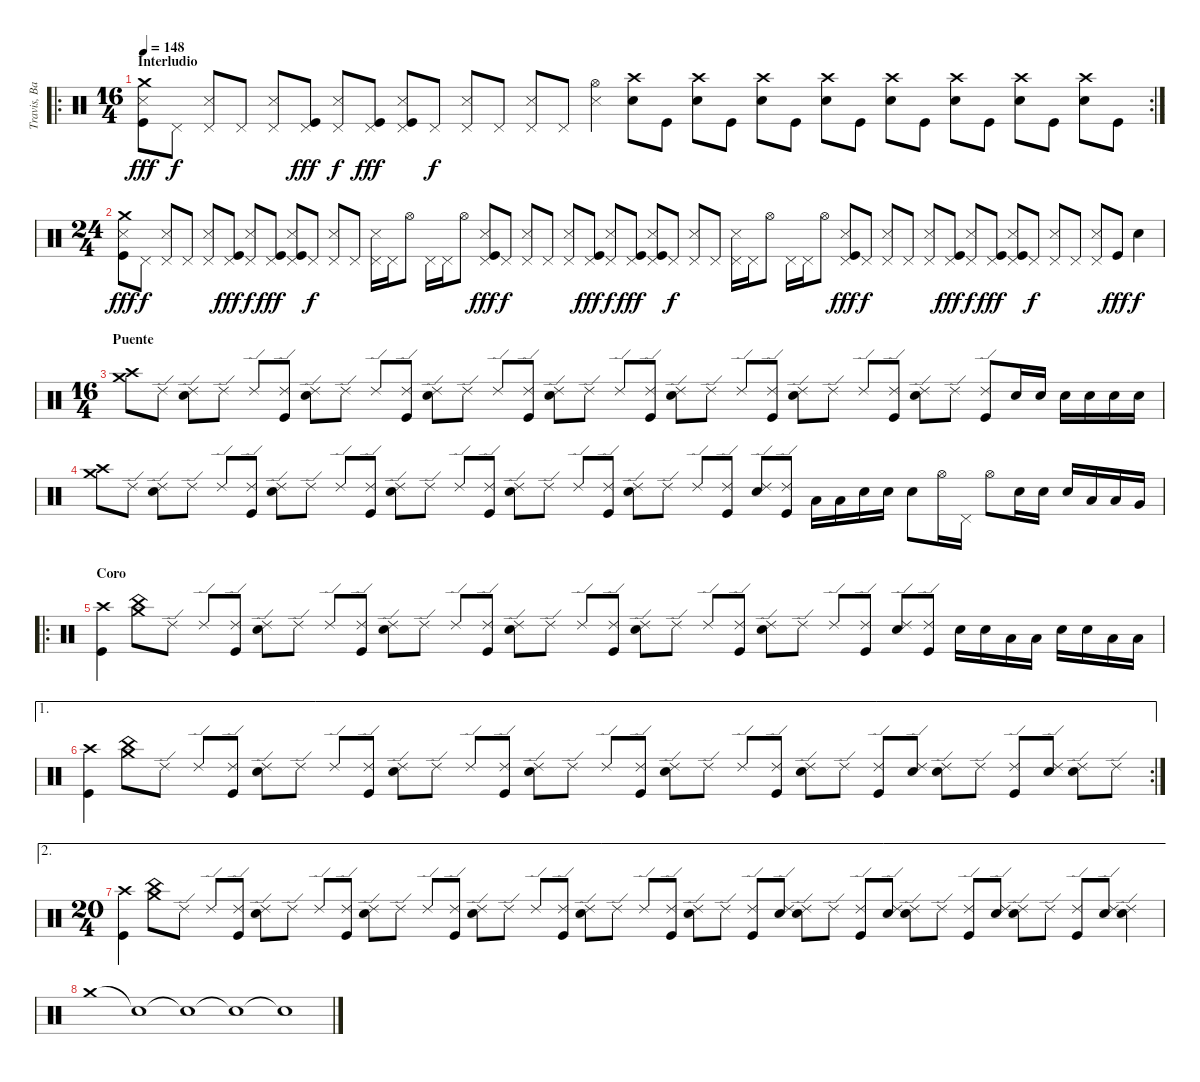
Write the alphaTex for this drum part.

\track ("Travis, Batería" "Travis, Ba") {instrument percussion}
\staff {score}
\articulation defaults
\ro
\rc 2
\ts (16 4)
\section ("" "Interludio")
\tempo 148
\clef neutral
\ks c
("Crash medium (hit)" "Snare (side stick) 3" "Kick (hit)").8{dy fff} "Pedal Hi-Hat (hit)".8{dy f} ("Pedal Hi-Hat (hit)" "Snare (side stick) 3").8 "Pedal Hi-Hat (hit)".8 ("Pedal Hi-Hat (hit)" "Snare (side stick) 3").8 ("Pedal Hi-Hat (hit)" "Kick (hit)").8{dy fff} ("Pedal Hi-Hat (hit)" "Snare (side stick) 3").8{dy f} ("Pedal Hi-Hat (hit)" "Kick (hit)").8{dy fff} ("Pedal Hi-Hat (hit)" "Snare (side stick) 3" "Kick (hit)").8 "Pedal Hi-Hat (hit)".8{dy f} ("Pedal Hi-Hat (hit)" "Snare (side stick) 3").8 "Pedal Hi-Hat (hit)".8 ("Pedal Hi-Hat (hit)" "Snare (side stick) 3").8 "Pedal Hi-Hat (hit)".8 ("Hi-Hat (open)" "Snare (side stick) 3").4 ("Crash high (hit)" "Snare (hit) 2").8 "Kick (hit)".8 ("Crash high (hit)" "Snare (hit) 2").8 "Kick (hit)".8 ("Crash high (hit)" "Snare (hit) 2").8 "Kick (hit)".8 ("Crash high (hit)" "Snare (hit) 2").8 "Kick (hit)".8 ("Crash high (hit)" "Snare (hit) 2").8 "Kick (hit)".8 ("Crash high (hit)" "Snare (hit) 2").8 "Kick (hit)".8 ("Crash high (hit)" "Snare (hit) 2").8 "Kick (hit)".8 ("Crash high (hit)" "Snare (hit) 2").8 "Kick (hit)".8 |
\ts (24 4)
("Crash medium (hit)" "Snare (side stick) 3" "Kick (hit)").8{dy fff} "Pedal Hi-Hat (hit)".8{dy f} ("Pedal Hi-Hat (hit)" "Snare (side stick) 3").8 "Pedal Hi-Hat (hit)".8 ("Pedal Hi-Hat (hit)" "Snare (side stick) 3").8 ("Pedal Hi-Hat (hit)" "Kick (hit)").8{dy fff} ("Pedal Hi-Hat (hit)" "Snare (side stick) 3").8{dy f} ("Pedal Hi-Hat (hit)" "Kick (hit)").8{dy fff} ("Pedal Hi-Hat (hit)" "Snare (side stick) 3" "Kick (hit)").8 "Pedal Hi-Hat (hit)".8{dy f} ("Pedal Hi-Hat (hit)" "Snare (side stick) 3").8 "Pedal Hi-Hat (hit)".8 ("Pedal Hi-Hat (hit)" "Snare (side stick) 3").16 "Pedal Hi-Hat (hit)".16 "Hi-Hat (open)".8 "Pedal Hi-Hat (hit)".16 "Pedal Hi-Hat (hit)".16 "Hi-Hat (open)".8 ("Pedal Hi-Hat (hit)" "Snare (side stick) 3" "Kick (hit)").8{dy fff} "Pedal Hi-Hat (hit)".8{dy f} ("Pedal Hi-Hat (hit)" "Snare (side stick) 3").8 "Pedal Hi-Hat (hit)".8 ("Pedal Hi-Hat (hit)" "Snare (side stick) 3").8 ("Pedal Hi-Hat (hit)" "Kick (hit)").8{dy fff} ("Pedal Hi-Hat (hit)" "Snare (side stick) 3").8{dy f} ("Pedal Hi-Hat (hit)" "Kick (hit)").8{dy fff} ("Pedal Hi-Hat (hit)" "Snare (side stick) 3" "Kick (hit)").8 "Pedal Hi-Hat (hit)".8{dy f} ("Pedal Hi-Hat (hit)" "Snare (side stick) 3").8 "Pedal Hi-Hat (hit)".8 ("Pedal Hi-Hat (hit)" "Snare (side stick) 3").16 "Pedal Hi-Hat (hit)".16 "Hi-Hat (open)".8 "Pedal Hi-Hat (hit)".16 "Pedal Hi-Hat (hit)".16 "Hi-Hat (open)".8 ("Pedal Hi-Hat (hit)" "Snare (side stick) 3" "Kick (hit)").8{dy fff} "Pedal Hi-Hat (hit)".8{dy f} ("Pedal Hi-Hat (hit)" "Snare (side stick) 3").8 "Pedal Hi-Hat (hit)".8 ("Pedal Hi-Hat (hit)" "Snare (side stick) 3").8 ("Pedal Hi-Hat (hit)" "Kick (hit)").8{dy fff} ("Pedal Hi-Hat (hit)" "Snare (side stick) 3").8{dy f} ("Pedal Hi-Hat (hit)" "Kick (hit)").8{dy fff} ("Pedal Hi-Hat (hit)" "Snare (side stick) 3" "Kick (hit)").8 "Pedal Hi-Hat (hit)".8{dy f} ("Pedal Hi-Hat (hit)" "Snare (side stick) 3").8 "Pedal Hi-Hat (hit)".8 ("Pedal Hi-Hat (hit)" "Snare (side stick) 3").8 "Kick (hit)".8{dy fff} "Snare (hit) 2".4{dy f} |
\ts (16 4)
\section ("" "Puente")
("Crash medium (hit)" "Crash high (hit)").8 "Ride (edge) 2".8 ("Ride (edge) 2" "Snare (hit) 2").8 "Ride (edge) 2".8 "Ride (edge) 2".8 ("Ride (edge) 2" "Kick (hit)").8 ("Ride (edge) 2" "Snare (hit) 2").8 "Ride (edge) 2".8 "Ride (edge) 2".8 ("Ride (edge) 2" "Kick (hit)").8 ("Ride (edge) 2" "Snare (hit) 2").8 "Ride (edge) 2".8 "Ride (edge) 2".8 ("Ride (edge) 2" "Kick (hit)").8 ("Ride (edge) 2" "Snare (hit) 2").8 "Ride (edge) 2".8 "Ride (edge) 2".8 ("Ride (edge) 2" "Kick (hit)").8 ("Ride (edge) 2" "Snare (hit) 2").8 "Ride (edge) 2".8 "Ride (edge) 2".8 ("Ride (edge) 2" "Kick (hit)").8 ("Ride (edge) 2" "Snare (hit) 2").8 "Ride (edge) 2".8 "Ride (edge) 2".8 ("Ride (edge) 2" "Kick (hit)").8 ("Ride (edge) 2" "Snare (hit) 2").8 "Ride (edge) 2".8 ("Ride (edge) 2" "Kick (hit)").8 "Snare (hit) 2".16 "Snare (hit) 2".16 "Snare (hit) 2".16 "Snare (hit) 2".16 "Snare (hit) 2".16 "Snare (hit) 2".16 |
("Crash medium (hit)" "Crash high (hit)").8 "Ride (edge) 2".8 ("Ride (edge) 2" "Snare (hit) 2").8 "Ride (edge) 2".8 "Ride (edge) 2".8 ("Ride (edge) 2" "Kick (hit)").8 ("Ride (edge) 2" "Snare (hit) 2").8 "Ride (edge) 2".8 "Ride (edge) 2".8 ("Ride (edge) 2" "Kick (hit)").8 ("Ride (edge) 2" "Snare (hit) 2").8 "Ride (edge) 2".8 "Ride (edge) 2".8 ("Ride (edge) 2" "Kick (hit)").8 ("Ride (edge) 2" "Snare (hit) 2").8 "Ride (edge) 2".8 "Ride (edge) 2".8 ("Ride (edge) 2" "Kick (hit)").8 ("Ride (edge) 2" "Snare (hit) 2").8 "Ride (edge) 2".8 "Ride (edge) 2".8 ("Ride (edge) 2" "Kick (hit)").8 ("Ride (edge) 2" "Snare (hit) 2").8 ("Ride (edge) 2" "Kick (hit)").8 "Low Tom (hit)".16 "Low Tom (hit)".16 "Snare (hit) 2".16 "Snare (hit) 2".16 "Snare (hit) 2".8 "Hi-Hat (open)".16 "Pedal Hi-Hat (hit)".16 "Hi-Hat (open)".8 "Snare (hit) 2".16 "Snare (hit) 2".16 "Snare (hit) 2".16 "Low Tom (hit)".16 "Low Tom (hit)".16 "Very Low Tom (hit)".16 |
\ro
\section ("" "Coro")
("Crash high (hit)" "Kick (hit)").4 ("Crash medium (hit)" "China (hit)").8 "Ride (edge) 2".8 "Ride (edge) 2".8 ("Ride (edge) 2" "Kick (hit)").8 ("Ride (edge) 2" "Snare (hit) 2").8 "Ride (edge) 2".8 "Ride (edge) 2".8 ("Ride (edge) 2" "Kick (hit)").8 ("Ride (edge) 2" "Snare (hit) 2").8 "Ride (edge) 2".8 "Ride (edge) 2".8 ("Ride (edge) 2" "Kick (hit)").8 ("Ride (edge) 2" "Snare (hit) 2").8 "Ride (edge) 2".8 "Ride (edge) 2".8 ("Ride (edge) 2" "Kick (hit)").8 ("Ride (edge) 2" "Snare (hit) 2").8 "Ride (edge) 2".8 "Ride (edge) 2".8 ("Ride (edge) 2" "Kick (hit)").8 ("Ride (edge) 2" "Snare (hit) 2").8 "Ride (edge) 2".8 "Ride (edge) 2".8 ("Ride (edge) 2" "Kick (hit)").8 ("Ride (edge) 2" "Snare (hit) 2").8 ("Ride (edge) 2" "Kick (hit)").8 "Snare (hit) 2".16 "Snare (hit) 2".16 "Low Tom (hit)".16 "Low Tom (hit)".16 "Snare (hit) 2".16 "Snare (hit) 2".16 "Low Tom (hit)".16 "Low Tom (hit)".16 |
\ae 1
\rc 2
("Crash high (hit)" "Kick (hit)").4 ("Crash medium (hit)" "China (hit)").8 "Ride (edge) 2".8 "Ride (edge) 2".8 ("Ride (edge) 2" "Kick (hit)").8 ("Ride (edge) 2" "Snare (hit) 2").8 "Ride (edge) 2".8 "Ride (edge) 2".8 ("Ride (edge) 2" "Kick (hit)").8 ("Ride (edge) 2" "Snare (hit) 2").8 "Ride (edge) 2".8 "Ride (edge) 2".8 ("Ride (edge) 2" "Kick (hit)").8 ("Ride (edge) 2" "Snare (hit) 2").8 "Ride (edge) 2".8 "Ride (edge) 2".8 ("Ride (edge) 2" "Kick (hit)").8 ("Ride (edge) 2" "Snare (hit) 2").8 "Ride (edge) 2".8 "Ride (edge) 2".8 ("Ride (edge) 2" "Kick (hit)").8 ("Ride (edge) 2" "Snare (hit) 2").8 "Ride (edge) 2".8 ("Ride (edge) 2" "Kick (hit)").8 ("Ride (edge) 2" "Snare (hit) 2").8 ("Ride (edge) 2" "Snare (hit) 2").8 "Ride (edge) 2".8 ("Ride (edge) 2" "Kick (hit)").8 ("Ride (edge) 2" "Snare (hit) 2").8 ("Ride (edge) 2" "Snare (hit) 2").8 "Ride (edge) 2".8 |
\ae 2
\ts (20 4)
("Crash high (hit)" "Kick (hit)").4 ("Crash medium (hit)" "China (hit)").8 "Ride (edge) 2".8 "Ride (edge) 2".8 ("Ride (edge) 2" "Kick (hit)").8 ("Ride (edge) 2" "Snare (hit) 2").8 "Ride (edge) 2".8 "Ride (edge) 2".8 ("Ride (edge) 2" "Kick (hit)").8 ("Ride (edge) 2" "Snare (hit) 2").8 "Ride (edge) 2".8 "Ride (edge) 2".8 ("Ride (edge) 2" "Kick (hit)").8 ("Ride (edge) 2" "Snare (hit) 2").8 "Ride (edge) 2".8 "Ride (edge) 2".8 ("Ride (edge) 2" "Kick (hit)").8 ("Ride (edge) 2" "Snare (hit) 2").8 "Ride (edge) 2".8 "Ride (edge) 2".8 ("Ride (edge) 2" "Kick (hit)").8 ("Ride (edge) 2" "Snare (hit) 2").8 "Ride (edge) 2".8 ("Ride (edge) 2" "Kick (hit)").8 ("Ride (edge) 2" "Snare (hit) 2").8 ("Ride (edge) 2" "Snare (hit) 2").8 "Ride (edge) 2".8 ("Ride (edge) 2" "Kick (hit)").8 ("Ride (edge) 2" "Snare (hit) 2").8 ("Ride (edge) 2" "Snare (hit) 2").8 "Ride (edge) 2".8 ("Ride (edge) 2" "Kick (hit)").8 ("Ride (edge) 2" "Snare (hit) 2").8 ("Ride (edge) 2" "Snare (hit) 2").8 "Ride (edge) 2".8 ("Ride (edge) 2" "Kick (hit)").8 ("Ride (edge) 2" "Snare (hit) 2").8 ("Ride (edge) 2" "Snare (hit) 2").4 |
"Crash medium (hit)".1 "Snare (hit)"{t}.1 "Snare (hit)"{t}.1 "Snare (hit)"{t}.1 "Snare (hit)"{t}.1
